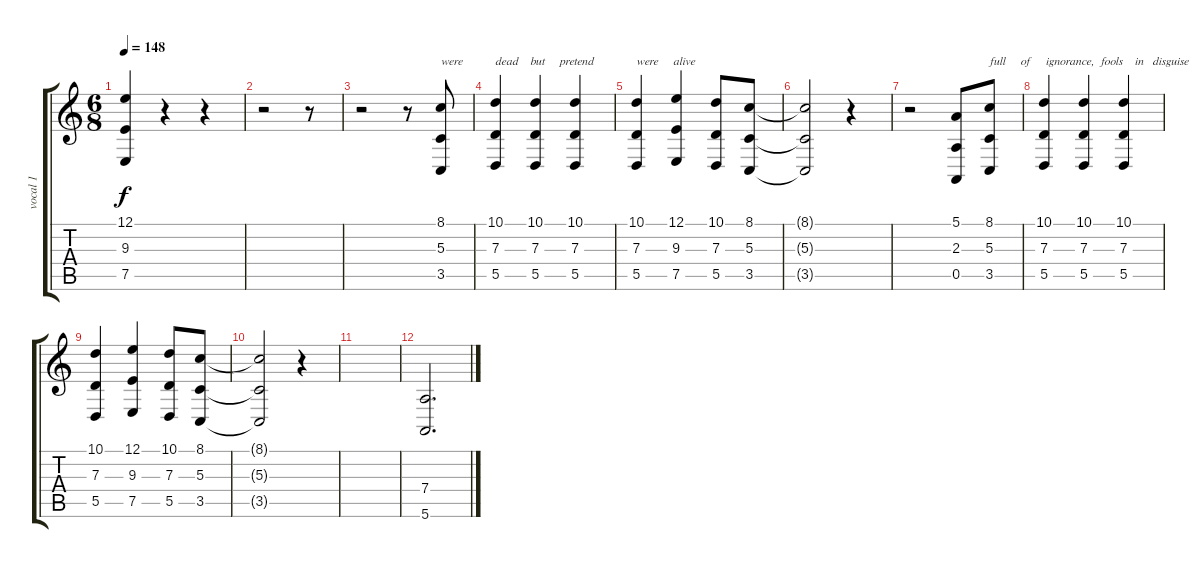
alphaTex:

\track ("vocal 1 " "vocal 1 ") {instrument lead6voice}
\staff {score tabs}
\tuning (E4 B3 G3 D3 A2 E2) {hide}
\ts (6 8)
\tempo 148
\clef g2
\ks c
(12.1{t} 9.3{t} 7.5{t}).4{dy f} r.4 r.4 |
r.2 r.8 |
r.2 r.8 (8.1 5.3 3.5).8{txt "were"} |
(10.1 7.3 5.5).4{txt "dead    but     pretend"} (10.1 7.3 5.5).4 (10.1 7.3 5.5).4 |
(10.1 7.3 5.5).4{txt "were     alive"} (12.1 9.3 7.5).4 (10.1 7.3 5.5).8 (8.1 5.3 3.5).8 |
(8.1{t} 5.3{t} 3.5{t}).2 r.4 |
r.2 (5.1 2.3 0.5).8 (8.1 5.3 3.5).8{txt "full     of     ignorance,  fools    in   disguise"} |
(10.1 7.3 5.5).4 (10.1 7.3 5.5).4 (10.1 7.3 5.5).4 |
(10.1 7.3 5.5).4 (12.1 9.3 7.5).4 (10.1 7.3 5.5).8 (8.1 5.3 3.5).8 |
(8.1{t} 5.3{t} 3.5{t}).2 r.4 |
|
(7.4 5.6).2{d}
